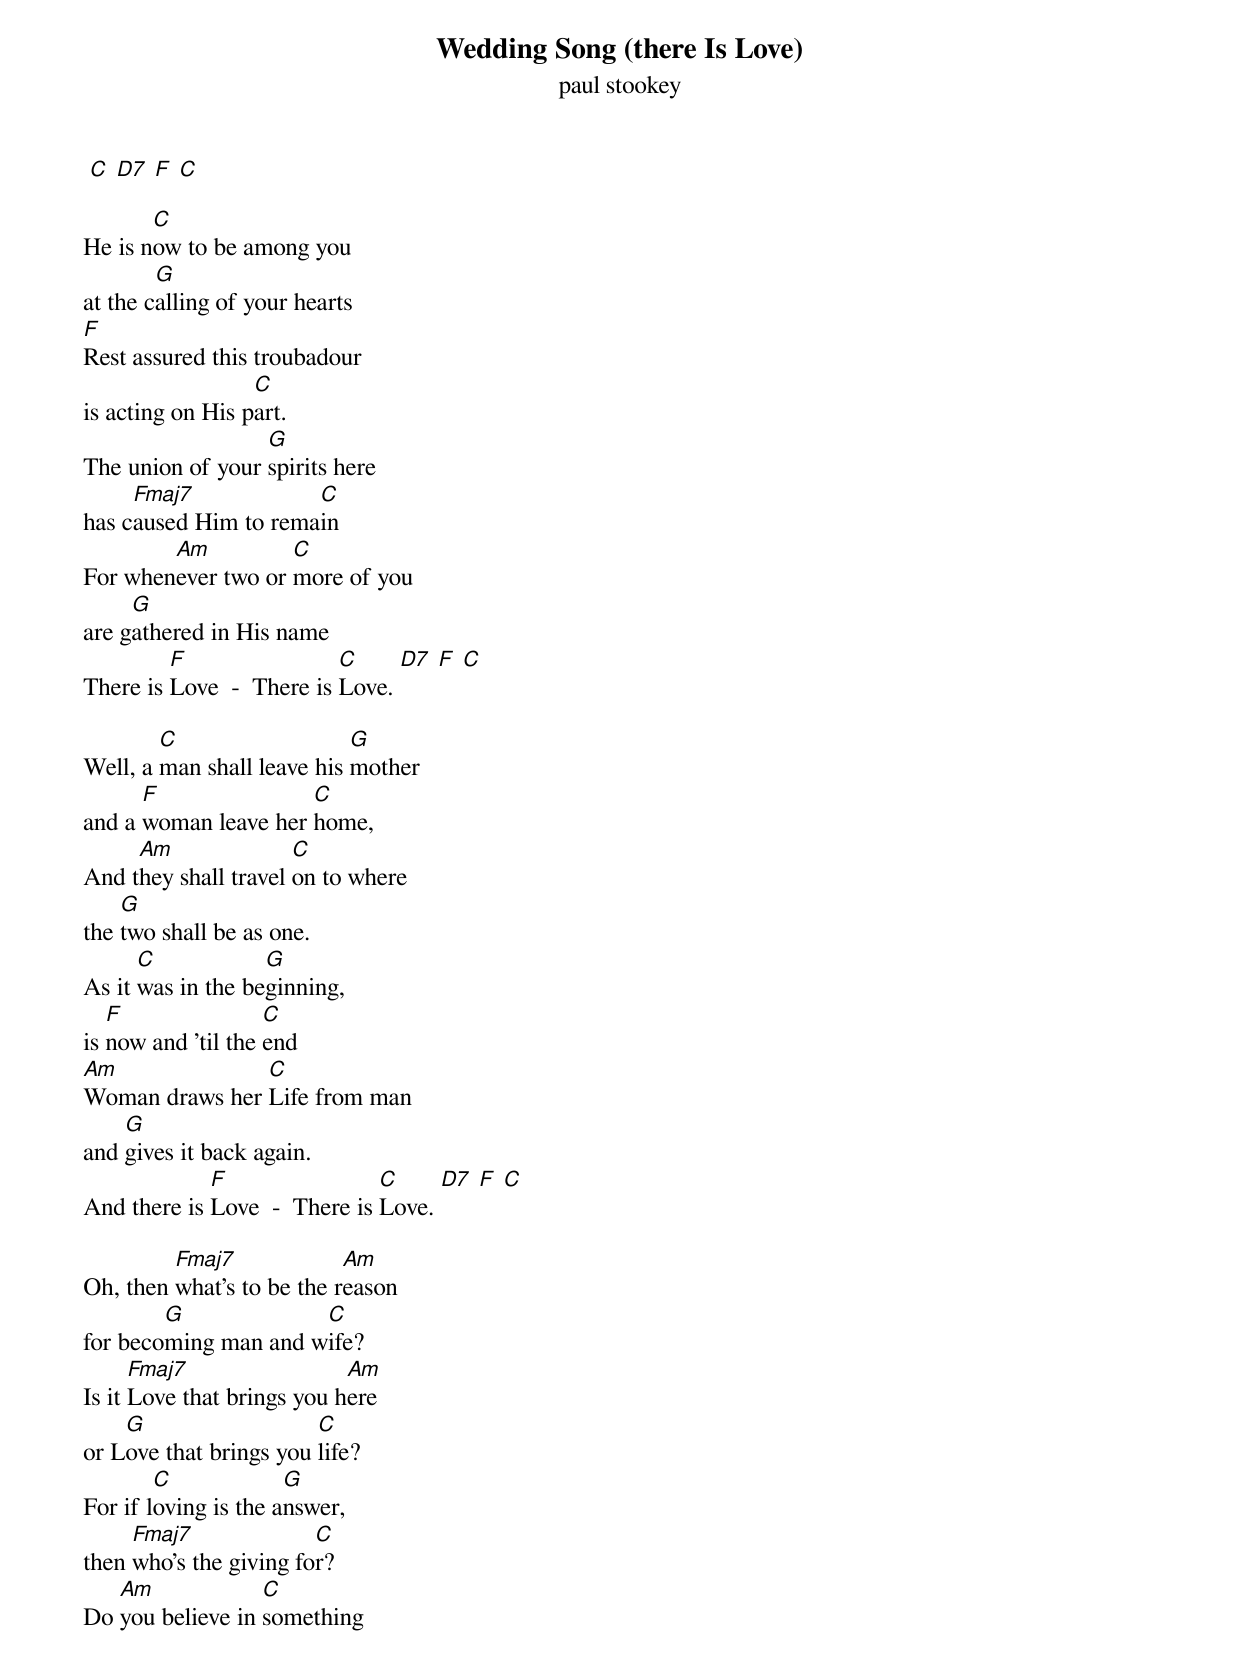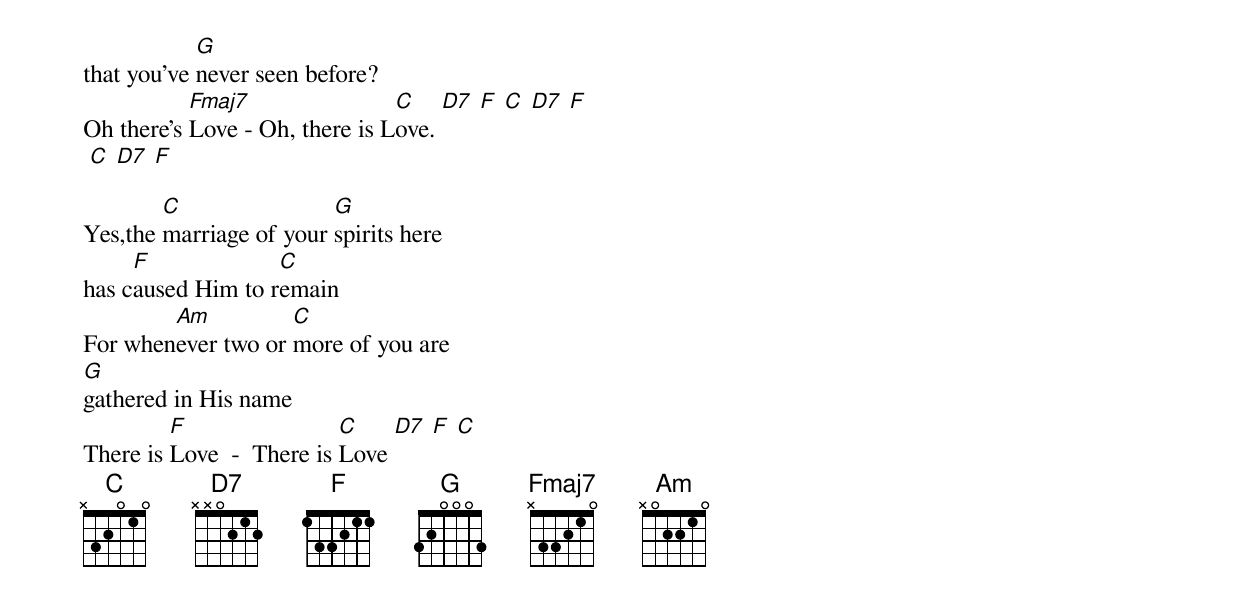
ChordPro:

{title: Wedding Song (there Is Love)}
{subtitle: paul stookey}

 [C] [D7] [F] [C]

He is n[C]ow to be among you
at the c[G]alling of your hearts
[F]Rest assured this troubadour
is acting on His p[C]art.
The union of your [G]spirits here
has c[Fmaj7]aused Him to rema[C]in
For when[Am]ever two or [C]more of you
are g[G]athered in His name
There is [F]Love  -  There is [C]Love. [D7] [F] [C]

Well, a [C]man shall leave his [G]mother
and a [F]woman leave her [C]home,
And t[Am]hey shall travel [C]on to where
the [G]two shall be as one.
As it [C]was in the be[G]ginning,
is [F]now and 'til the [C]end
[Am]Woman draws her [C]Life from man
and [G]gives it back again.
And there is [F]Love  -  There is [C]Love. [D7] [F] [C]

Oh, then [Fmaj7]what's to be the r[Am]eason
for beco[G]ming man and w[C]ife?
Is it [Fmaj7]Love that brings you h[Am]ere
or L[G]ove that brings you [C]life?
For if l[C]oving is the a[G]nswer,
then [Fmaj7]who's the giving fo[C]r?
Do [Am]you believe in [C]something
that you've [G]never seen before?
Oh there's [Fmaj7]Love - Oh, there is L[C]ove. [D7] [F] [C] [D7] [F]
 [C] [D7] [F]

Yes,the [C]marriage of your [G]spirits here
has c[F]aused Him to r[C]emain
For when[Am]ever two or [C]more of you are
[G]gathered in His name
There is [F]Love  -  There is [C]Love [D7] [F] [C]
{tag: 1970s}
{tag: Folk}
